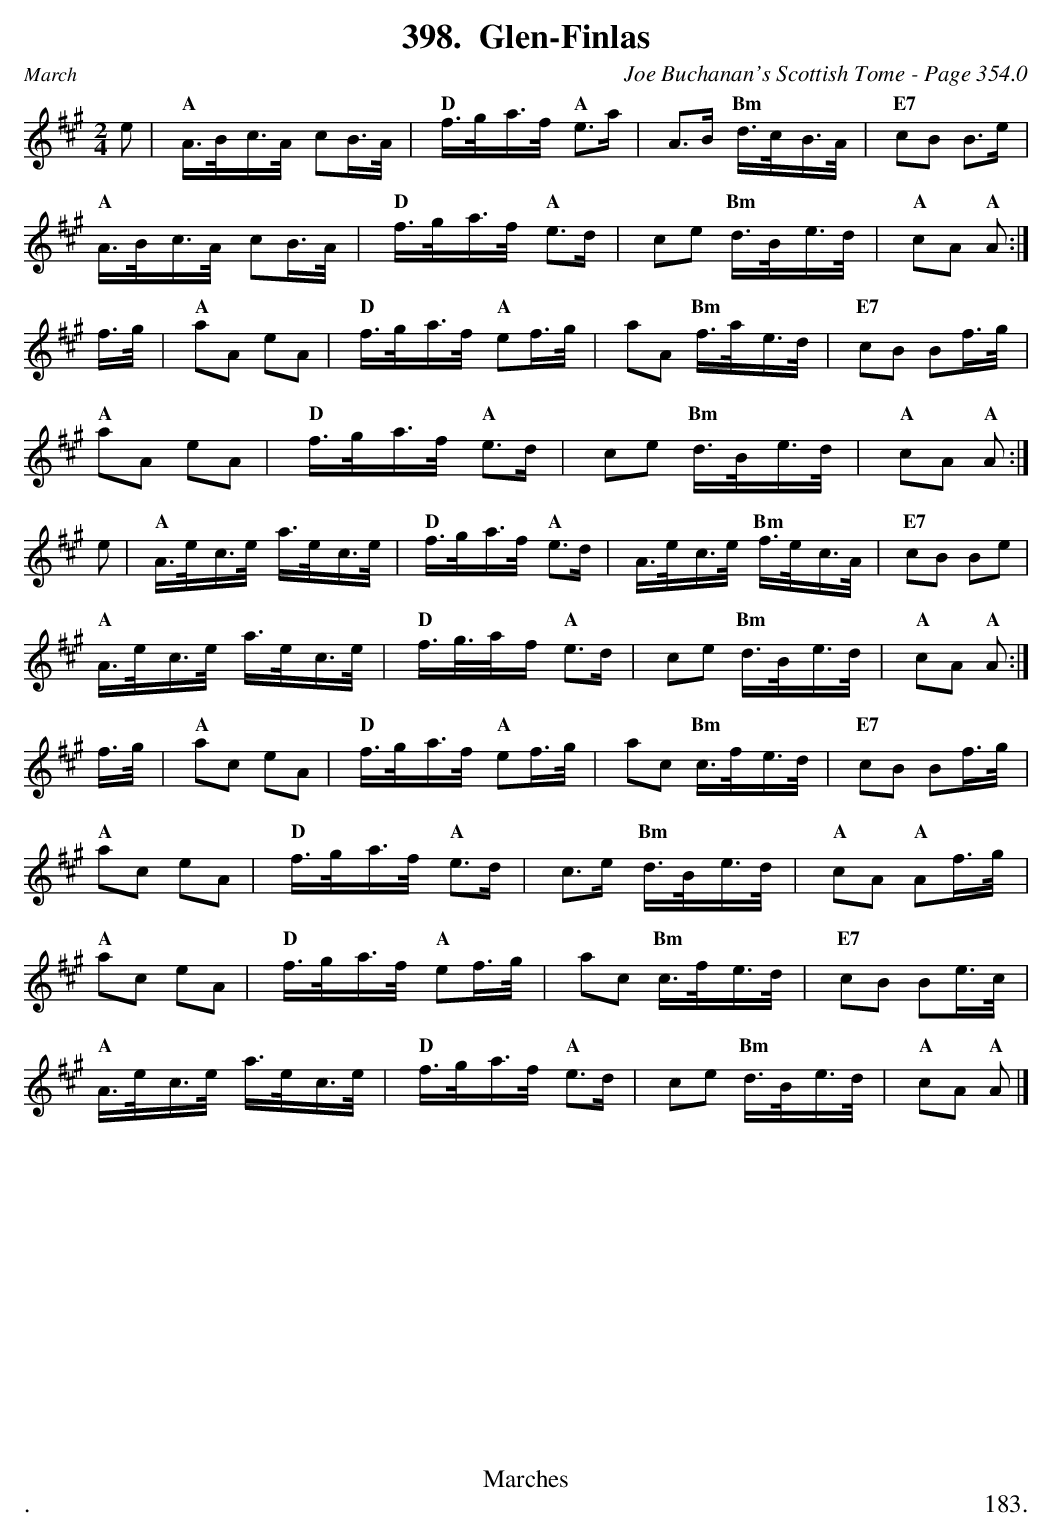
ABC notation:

X:1
T:Glen-Finlas
C:Joe Buchanan's Scottish Tome - Page 354.0
L:1/16
M:2/4
K:A
e2 | "A"A>Bc>A c2B>A | "D"f>ga>f "A"e2>a2 | A2>B2 "Bm"d>cB>A | "E7"c2B2 B2>e2 |
"A"A>Bc>A c2B>A | "D"f>ga>f "A"e2>d2 | c2e2 "Bm"d>Be>d | "A"c2A2 "A"A2 :|
f>g | "A"a2A2 e2A2 | "D"f>ga>f "A"e2f>g | a2A2 "Bm"f>ae>d | "E7"c2B2 B2f>g |
"A"a2A2 e2A2 | "D"f>ga>f "A"e2>d2 | c2e2 "Bm"d>Be>d | "A"c2A2 "A"A2 :|
e2 | "A"A>ec>e a>ec>e | "D"f>ga>f "A"e2>d2 | A>ec>e "Bm"f>ec>A | "E7"c2B2 B2e2 |
"A"A>ec>e a>ec>e | "D"f>g>af "A"e2>d2 | c2e2 "Bm"d>Be>d | "A"c2A2 "A"A2 :|
f>g | "A"a2c2 e2A2 | "D"f>ga>f "A"e2f>g | a2c2 "Bm"c>fe>d | "E7"c2B2 B2f>g |
"A"a2c2 e2A2 | "D"f>ga>f "A"e2>d2 | c2>e2 "Bm"d>Be>d | "A"c2A2 "A"A2f>g |
"A"a2c2 e2A2 | "D"f>ga>f "A"e2f>g | a2c2 "Bm"c>fe>d | "E7"c2B2 B2e>c |
"A"A>ec>e a>ec>e | "D"f>ga>f "A"e2>d2 | c2e2 "Bm"d>Be>d | "A"c2A2 "A"A2 |]
